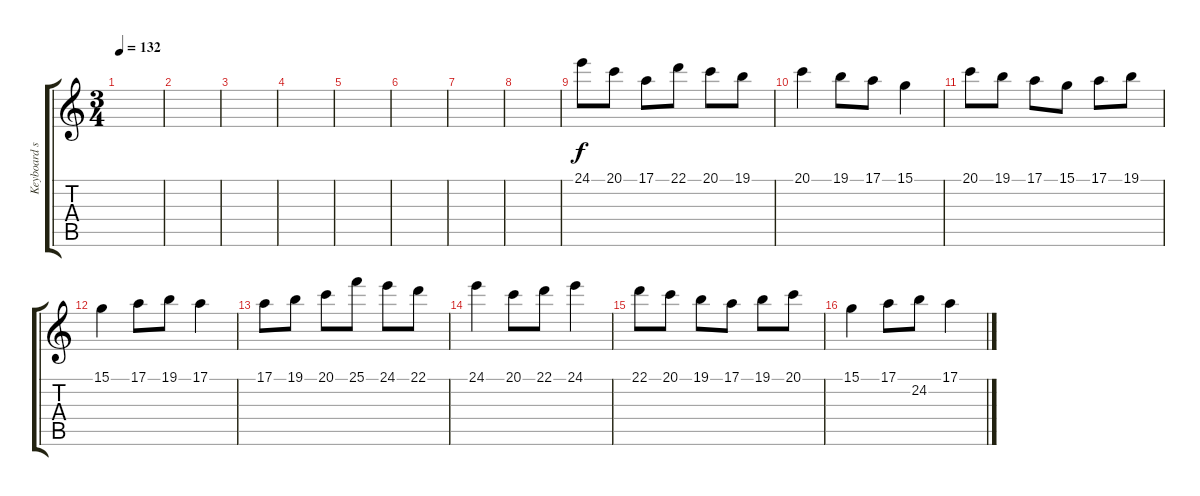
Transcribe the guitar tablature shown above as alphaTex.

\track ("Keyboard solo" "Keyboard s") {instrument stringensemble1}
\staff {score tabs}
\tuning (E4 B3 G3 D3 A2 E2) {hide}
\ts (3 4)
\tempo 132
\clef g2
\ks c
|
|
|
|
|
|
|
|
24.1.8 20.1.8 17.1.8 22.1.8 20.1.8 19.1.8 |
20.1.4 19.1.8 17.1.8 15.1.4 |
20.1.8 19.1.8 17.1.8 15.1.8 17.1.8 19.1.8 |
15.1.4 17.1.8 19.1.8 17.1.4 |
17.1.8 19.1.8 20.1.8 25.1.8 24.1.8 22.1.8 |
24.1.4 20.1.8 22.1.8 24.1.4 |
22.1.8 20.1.8 19.1.8 17.1.8 19.1.8 20.1.8 |
15.1.4 17.1.8 24.2.8 17.1.4
